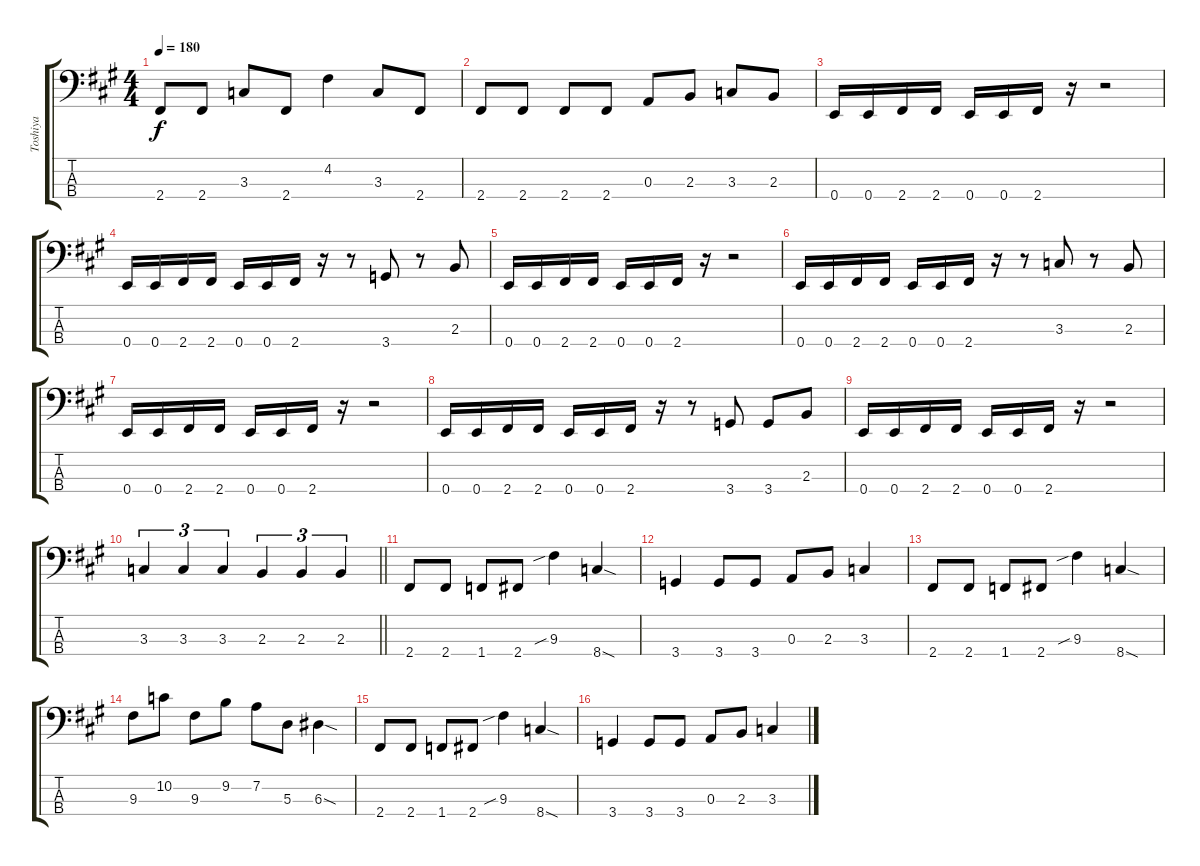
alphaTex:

\track ("Toshiya" "Toshiya") {instrument electricbasspick}
\staff {score tabs}
\tuning (G2 D2 A1 E1) {hide}
\ts (4 4)
\tempo 180
\clef f4
\ks a
2.4.8{dy f} 2.4.8 3.3.8 2.4.8 4.2.4 3.3.8 2.4.8 |
2.4.8 2.4.8 2.4.8 2.4.8 0.3.8 2.3.8 3.3.8 2.3.8 |
0.4.16 0.4.16 2.4.16 2.4.16 0.4.16 0.4.16 2.4.16 r.16 r.2 |
0.4.16 0.4.16 2.4.16 2.4.16 0.4.16 0.4.16 2.4.16 r.16 r.8 3.4.8 r.8 2.3.8 |
0.4.16 0.4.16 2.4.16 2.4.16 0.4.16 0.4.16 2.4.16 r.16 r.2 |
0.4.16 0.4.16 2.4.16 2.4.16 0.4.16 0.4.16 2.4.16 r.16 r.8 3.3.8 r.8 2.3.8 |
0.4.16 0.4.16 2.4.16 2.4.16 0.4.16 0.4.16 2.4.16 r.16 r.2 |
0.4.16 0.4.16 2.4.16 2.4.16 0.4.16 0.4.16 2.4.16 r.16 r.8 3.4.8 3.4.8 2.3.8 |
0.4.16 0.4.16 2.4.16 2.4.16 0.4.16 0.4.16 2.4.16 r.16 r.2 |
\barLineRight lightlight
3.3.4{tu (3 2)} 3.3.4{tu (3 2)} 3.3.4{tu (3 2)} 2.3.4{tu (3 2)} 2.3.4{tu (3 2)} 2.3.4{tu (3 2)} |
2.4.8 2.4.8 1.4.8 2.4.8 9.3{sib}.4 8.4{sod}.4 |
3.4.4 3.4.8 3.4.8 0.3.8 2.3.8 3.3.4 |
2.4.8 2.4.8 1.4.8 2.4.8 9.3{sib}.4 8.4{sod}.4 |
9.3.8 10.2.8 9.3.8 9.2.8 7.2.8 5.3.8 6.3{sod}.4 |
2.4.8 2.4.8 1.4.8 2.4.8 9.3{sib}.4 8.4{sod}.4 |
3.4.4 3.4.8 3.4.8 0.3.8 2.3.8 3.3.4
